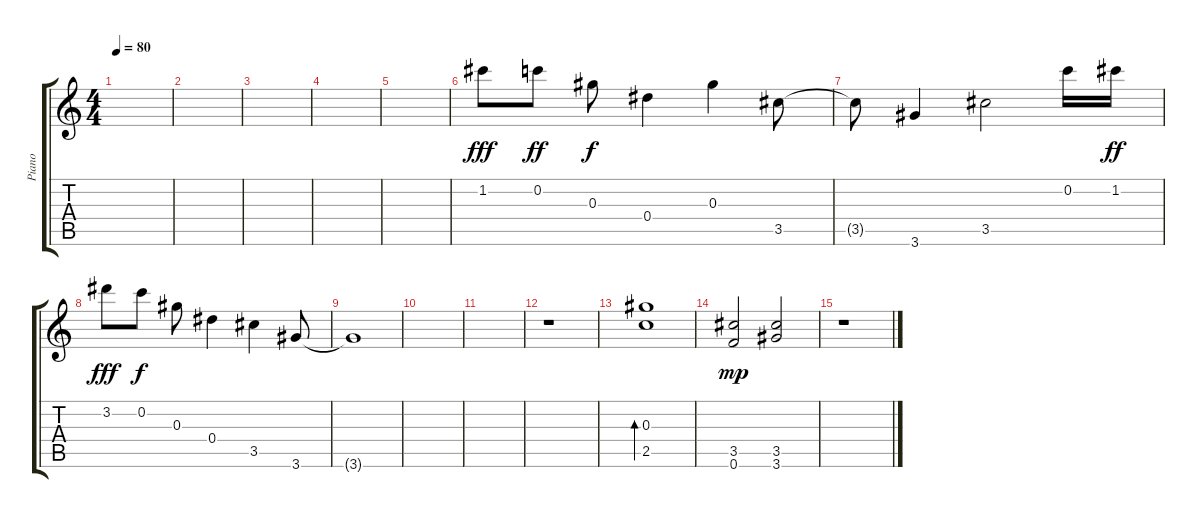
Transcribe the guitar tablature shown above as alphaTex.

\track ("Piano" "Piano") {instrument acousticgrandpiano}
\staff {score tabs}
\tuning (F6 C6 Ab5 Eb5 Bb4 F4) {hide}
\ts (4 4)
\tempo 80
\clef g2
\ks c
|
|
|
|
|
1.2.8{dy fff volume 16 balance 9} 0.2.8{dy ff} 0.3.8{dy f} 0.4.4 0.3.4 3.5.8 |
3.5{t}.8 3.6.4 3.5.2 0.2.16 1.2.16{dy ff} |
3.2.8{dy fff} 0.2.8{dy f} 0.3.8 0.4.4 3.5.4 3.6.8 |
3.6{t}.1 |
|
|
r.1 |
(0.3 2.5).1{bd 240} |
(3.5 0.6).2{dy mp} (3.5 3.6).2 |
r.1
